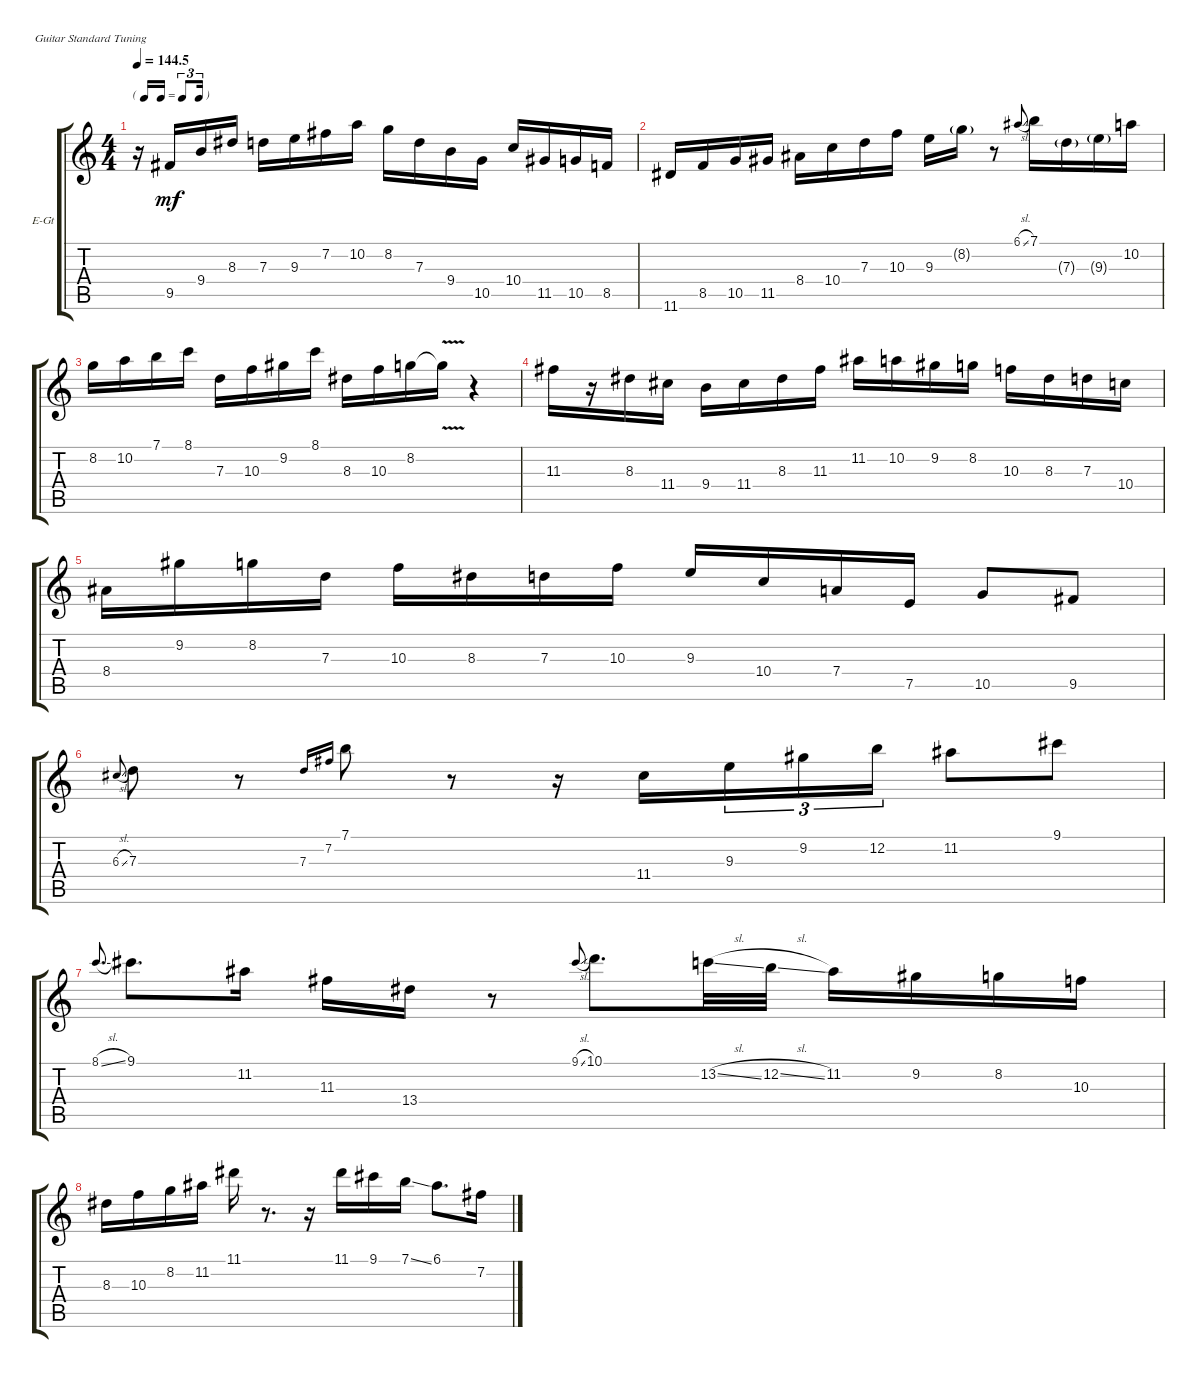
\defaultSystemsLayout 4
\bracketExtendMode groupsimilarinstruments
\firstSystemTrackNameOrientation horizontal
\otherSystemsTrackNameOrientation horizontal
\track ("Electric Guitar" "E-Gt") {instrument electricguitarclean}
\staff {score tabs}
\tuning (E4 B3 G3 D3 A2 E2)
\ts (4 4)
\tf triplet16th
\tempo
144.5
\accidentals auto
\clef g2
\ottava regular
\simile none
\scale
1.03909
\ks c
r.16{dy mf} 9.5.16 9.4.16 8.3.16 7.3.16 9.3.16 7.2.16 10.2.16 8.2.16 7.3.16 9.4.16 10.5.16 10.4.16 11.5.16 10.5.16 8.5.16 |
\scale
0.960908 11.6.16 8.5.16 10.5.16 11.5.16 8.4.16 10.4.16 7.3.16 10.3.16 9.3.16 8.2{g}.16 r.8 6.1{sl}.8{gr onbeat} 7.1.16 7.3{g}.16 9.3{g}.16 10.2.16 |
\scale
1.03909 8.2.16 10.2.16 7.1.16 8.1.16 7.3.16 10.3.16 9.2.16 8.1.16 8.3.16 10.3.16 8.2.16 8.2{v t}.16 r.4 |
\scale
0.960908 11.3.16 r.16 8.3.16 11.4.16 9.4.16 11.4.16 8.3.16 11.3.16 11.2.16 10.2.16 9.2.16 8.2.16 10.3.16 8.3.16 7.3.16 10.4.16 |
\scale
1.03909 8.4.16 9.2.16 8.2.16 7.3.16 10.3.16 8.3.16 7.3.16 10.3.16 9.3.16 10.4.16 7.4.16 7.5.16 10.5.8 9.5.8 |
\scale
0.960908 6.3{sl}.8{gr onbeat} 7.3.8 r.8 7.3.16{gr onbeat} 7.2.16{gr onbeat} 7.1.8 r.8 r.16 11.4.16{beam merge} 9.3.16{tu (3 2) beam merge} 9.2.16{tu (3 2) beam merge} 12.2.16{tu (3 2)} 11.2.8 9.1.8 |
\scale
1.03909 8.1{sl}.8{d gr onbeat} 9.1.8{d} 11.2.16 11.3.16 13.4.16 r.8 9.1{sl}.8{gr onbeat} 10.1.8{d} 13.2{sl}.32 12.2{sl}.32 11.2.16 9.2.16 8.2.16 10.3.16 |
\scale
0.960908 8.3.16 10.3.16 8.2.16 11.2.16 11.1.16 r.8{d} r.16 11.1.16 9.1.16 7.1{ss}.16 6.1.8{d} 7.2.16
